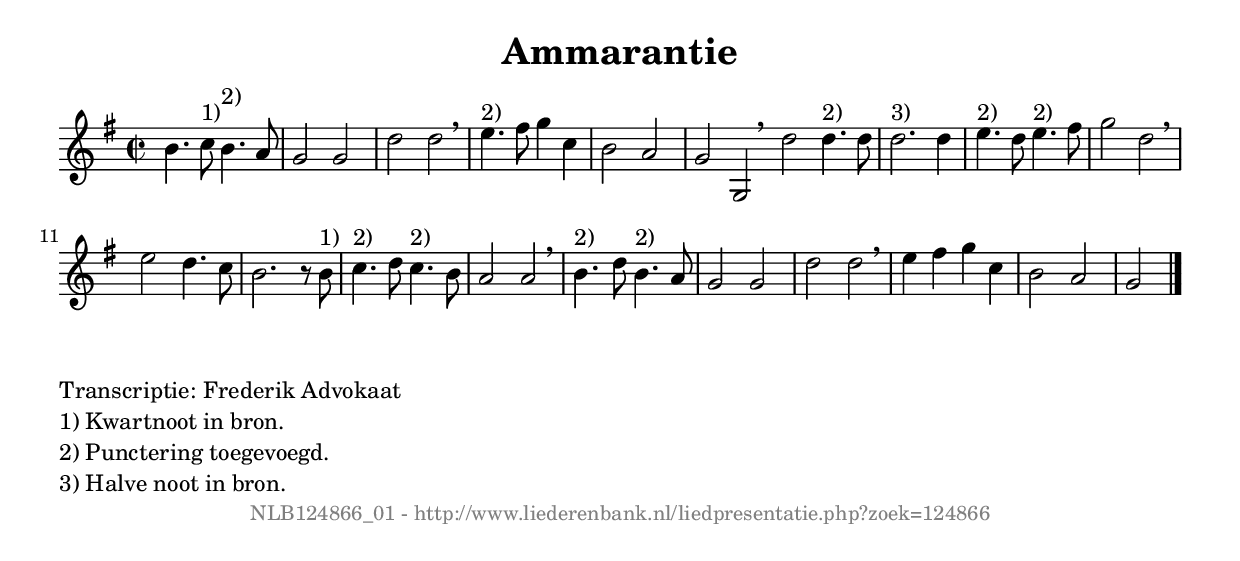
%
% produced by wce2krn 1.64 (7 June 2014)
%
\version"2.16"
#(append! paper-alist '(("long" . (cons (* 210 mm) (* 2000 mm)))))
#(set-default-paper-size "long")
sb = {\breathe}
mBreak = {\breathe }
bBreak = {\breathe }
x = {\once\override NoteHead #'style = #'cross }
gl=\glissando
itime={\override Staff.TimeSignature #'stencil = ##f }
ficta = {\once\set suggestAccidentals = ##t}
fine = {\once\override Score.RehearsalMark #'self-alignment-X = #1 \mark \markup {\italic{Fine}}}
dc = {\once\override Score.RehearsalMark #'self-alignment-X = #1 \mark \markup {\italic{D.C.}}}
dcf = {\once\override Score.RehearsalMark #'self-alignment-X = #1 \mark \markup {\italic{D.C. al Fine}}}
dcc = {\once\override Score.RehearsalMark #'self-alignment-X = #1 \mark \markup {\italic{D.C. al Coda}}}
ds = {\once\override Score.RehearsalMark #'self-alignment-X = #1 \mark \markup {\italic{D.S.}}}
dsf = {\once\override Score.RehearsalMark #'self-alignment-X = #1 \mark \markup {\italic{D.S. al Fine}}}
dsc = {\once\override Score.RehearsalMark #'self-alignment-X = #1 \mark \markup {\italic{D.S. al Coda}}}
pv = {\set Score.repeatCommands = #'((volta "1"))}
sv = {\set Score.repeatCommands = #'((volta "2"))}
tv = {\set Score.repeatCommands = #'((volta "3"))}
qv = {\set Score.repeatCommands = #'((volta "4"))}
xv = {\set Score.repeatCommands = #'((volta #f))}
\header{ tagline = ""
title = "Ammarantie"
}
\score {{
\key g \major
\relative g'
{
\set melismaBusyProperties = #'()
\time 2/2
\tempo 4=120
\override Score.MetronomeMark #'transparent = ##t
\override Score.RehearsalMark #'break-visibility = #(vector #t #t #f)
b4. c8^"1)" b4.^"2)" a8 g2 g d' d \sb e4.^"2)" fis8 g4 c, b2 a g g, \bar ":|" \bBreak
d''2 d4.^"2)" d8 d2.^"3)" d4 e4.^"2)" d8 e4.^"2)" fis8 g2 d \mBreak \bar "|"
e2 d4. c8 b2. r8 b8^"1)" c4.^"2)" d8 c4.^"2)" b8 a2 a \mBreak \bar "|"
b4.^"2)" d8 b4.^"2)" a8 g2 g d' d \sb e4 fis g c, b2 a g \bar "|."
 }}
 \midi { }
 \layout {
            indent = 0.0\cm
}
}
\markup { \wordwrap-string #" 
Transcriptie: Frederik Advokaat

1) Kwartnoot in bron.

2) Punctering toegevoegd.

3) Halve noot in bron.
"}
\markup { \vspace #0 } \markup { \with-color #grey \fill-line { \center-column { \smaller "NLB124866_01 - http://www.liederenbank.nl/liedpresentatie.php?zoek=124866" } } }
